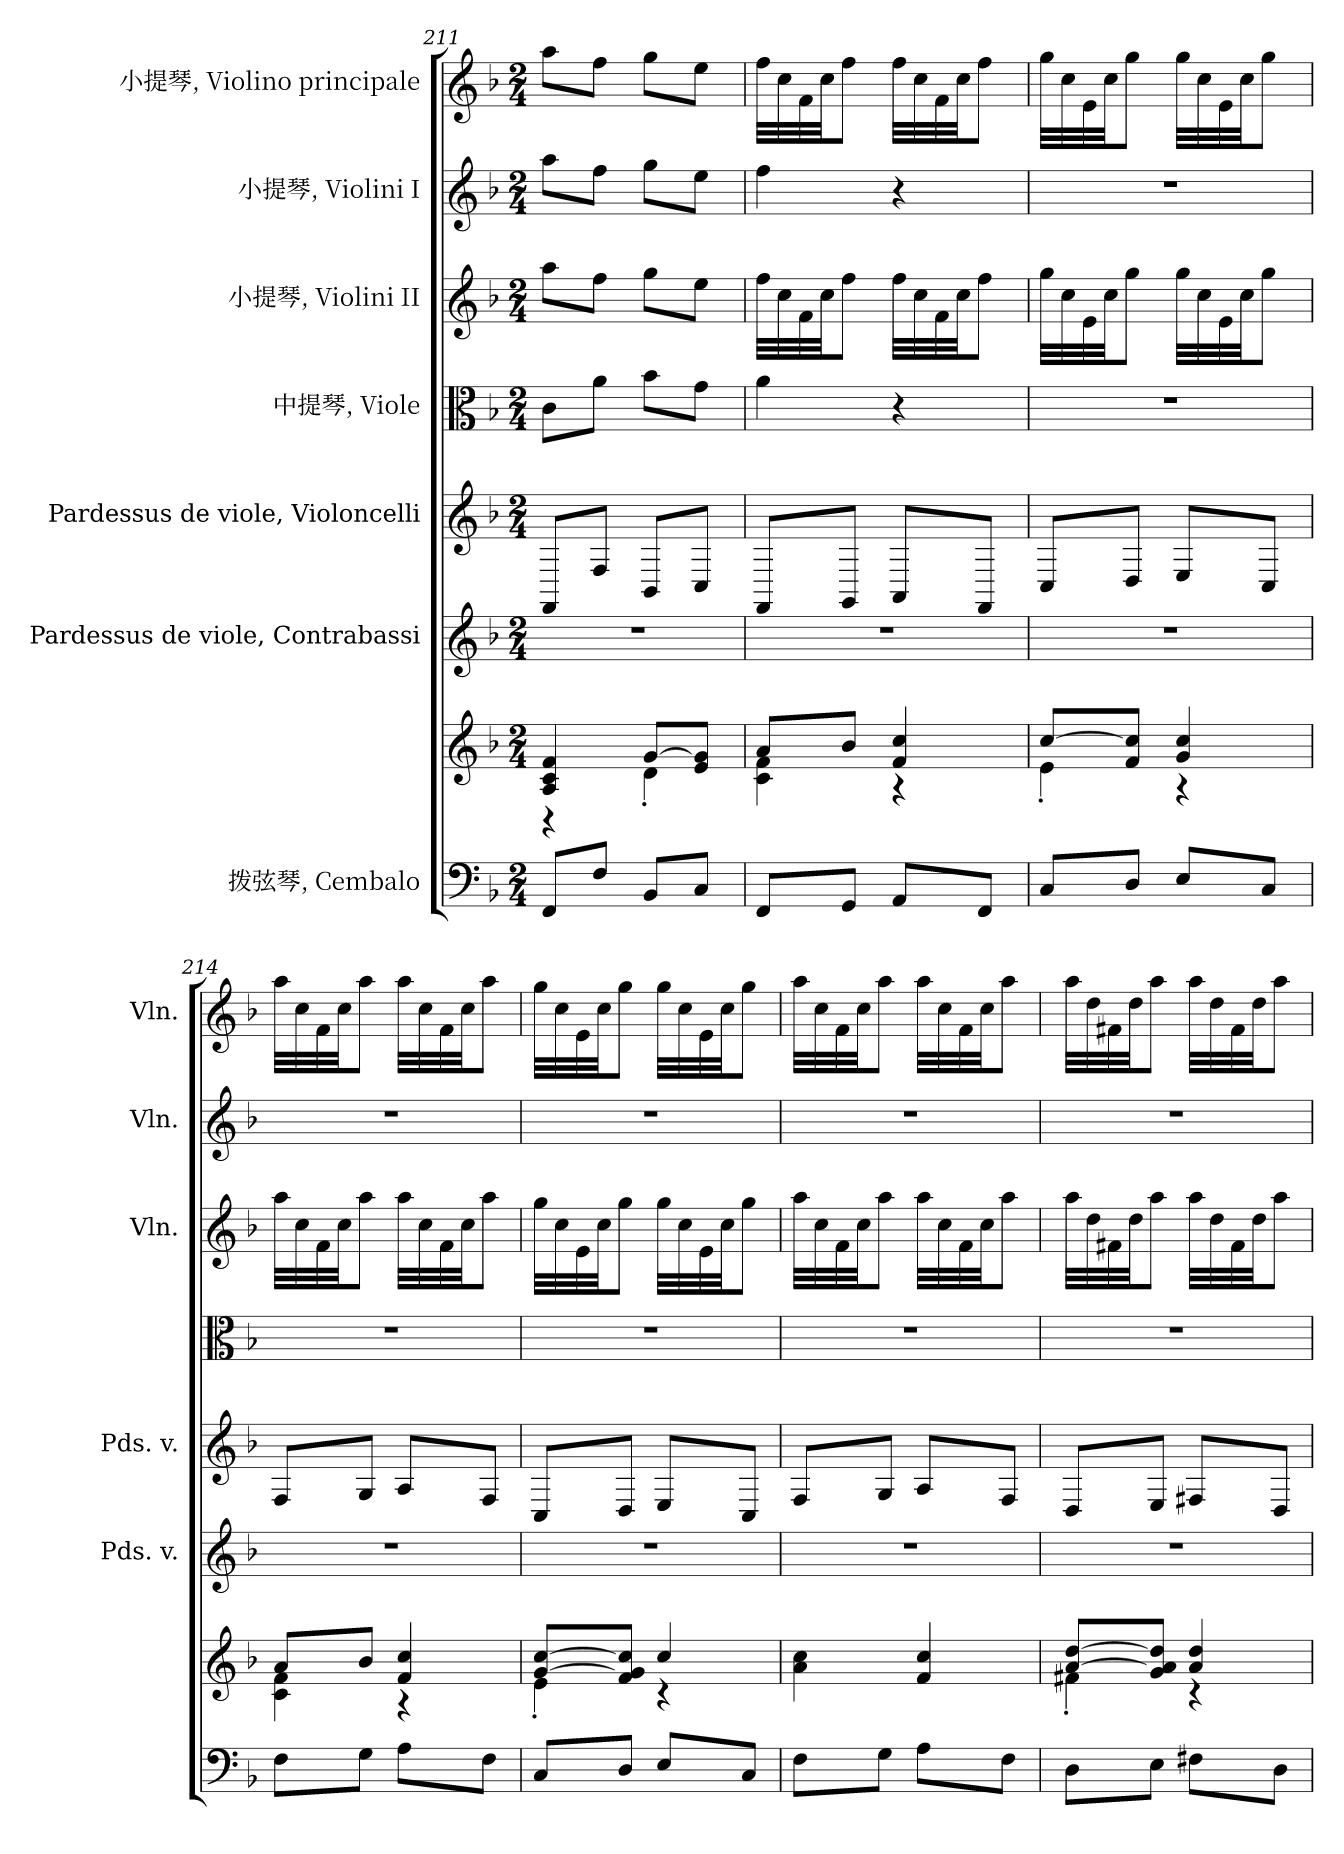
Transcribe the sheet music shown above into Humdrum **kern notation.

**kern	**kern	**kern	**kern	**kern	**kern	**kern	**kern
*part7	*part7	*part6	*part5	*part4	*part3	*part2	*part1
*staff8	*staff7	*staff6	*staff5	*staff4	*staff3	*staff2	*staff1
*I"拨弦琴, Cembalo	*	*I"Pardessus de viole, Contrabassi	*I"Pardessus de viole, Violoncelli	*I"中提琴, Viole	*I"小提琴, Violini II	*I"小提琴, Violini I	*I"小提琴, Violino principale
*	*	*I'Pds. v.	*I'Pds. v.	*	*I'Vln.	*I'Vln.	*I'Vln.
*clefF4	*clefG2	*clefG2	*clefG2	*clefC3	*clefG2	*clefG2	*clefG2
*k[b-]	*k[b-]	*k[b-]	*k[b-]	*k[b-]	*k[b-]	*k[b-]	*k[b-]
*M2/4	*M2/4	*M2/4	*M2/4	*M2/4	*M2/4	*M2/4	*M2/4
=211	=211	=211	=211	=211	=211	=211	=211
*	*^	*	*	*	*	*	*
8FF/L	4A/ 4c/ 4f/	4r	2r	8FF/L	8c\L	8aa\L	8aa\L	8aa\L
8F/J	.	.	.	8F/J	8a\J	8ff\J	8ff\J	8ff\J
8BB-/L	[8g/L	4d'\	.	8BB-/L	8b-\L	8gg\L	8gg\L	8gg\L
8C/J	8e/ 8g/]J	.	.	8C/J	8g\J	8ee\J	8ee\J	8ee\J
=212	=212	=212	=212	=212	=212	=212	=212	=212
8FF/L	8a/L	4c\ 4f\	2r	8FF/L	4a\	32ff\LLL	4ff\	32ff\LLL
.	.	.	.	.	.	32cc\	.	32cc\
.	.	.	.	.	.	32f\	.	32f\
.	.	.	.	.	.	32cc\JJ	.	32cc\JJ
8GG/J	8b-/J	.	.	8GG/J	.	8ff\J	.	8ff\J
8AA/L	4f/ 4cc/	4r	.	8AA/L	4r	32ff\LLL	4r	32ff\LLL
.	.	.	.	.	.	32cc\	.	32cc\
.	.	.	.	.	.	32f\	.	32f\
.	.	.	.	.	.	32cc\JJ	.	32cc\JJ
8FF/J	.	.	.	8FF/J	.	8ff\J	.	8ff\J
!!LO:PB:g=z
=213	=213	=213	=213	=213	=213	=213	=213	=213
8C/L	[8cc/L	4e'\	2r	8C/L	2r	32gg\LLL	2r	32gg\LLL
.	.	.	.	.	.	32cc\	.	32cc\
.	.	.	.	.	.	32e\	.	32e\
.	.	.	.	.	.	32cc\JJ	.	32cc\JJ
8D/J	8f/ 8cc/]J	.	.	8D/J	.	8gg\J	.	8gg\J
8E/L	4g/ 4cc/	4r	.	8E/L	.	32gg\LLL	.	32gg\LLL
.	.	.	.	.	.	32cc\	.	32cc\
.	.	.	.	.	.	32e\	.	32e\
.	.	.	.	.	.	32cc\JJ	.	32cc\JJ
8C/J	.	.	.	8C/J	.	8gg\J	.	8gg\J
=214	=214	=214	=214	=214	=214	=214	=214	=214
8F\L	8a/L	4c\ 4f\	2r	8F/L	2r	32aa\LLL	2r	32aa\LLL
.	.	.	.	.	.	32cc\	.	32cc\
.	.	.	.	.	.	32f\	.	32f\
.	.	.	.	.	.	32cc\JJ	.	32cc\JJ
8G\J	8b-/J	.	.	8G/J	.	8aa\J	.	8aa\J
8A\L	4f/ 4cc/	4r	.	8A/L	.	32aa\LLL	.	32aa\LLL
.	.	.	.	.	.	32cc\	.	32cc\
.	.	.	.	.	.	32f\	.	32f\
.	.	.	.	.	.	32cc\JJ	.	32cc\JJ
8F\J	.	.	.	8F/J	.	8aa\J	.	8aa\J
=215	=215	=215	=215	=215	=215	=215	=215	=215
8C/L	[8g/ [8cc/L	4e'\	2r	8C/L	2r	32gg\LLL	2r	32gg\LLL
.	.	.	.	.	.	32cc\	.	32cc\
.	.	.	.	.	.	32e\	.	32e\
.	.	.	.	.	.	32cc\JJ	.	32cc\JJ
8D/J	8f/ 8g/] 8cc/]J	.	.	8D/J	.	8gg\J	.	8gg\J
8E/L	4cc/	4r	.	8E/L	.	32gg\LLL	.	32gg\LLL
.	.	.	.	.	.	32cc\	.	32cc\
.	.	.	.	.	.	32e\	.	32e\
.	.	.	.	.	.	32cc\JJ	.	32cc\JJ
8C/J	.	.	.	8C/J	.	8gg\J	.	8gg\J
*	*v	*v	*	*	*	*	*	*
!!LO:PB:g=z
=216	=216	=216	=216	=216	=216	=216	=216
8F\L	4a\ 4cc\	2r	8F/L	2r	32aa\LLL	2r	32aa\LLL
.	.	.	.	.	32cc\	.	32cc\
.	.	.	.	.	32f\	.	32f\
.	.	.	.	.	32cc\JJ	.	32cc\JJ
8G\J	.	.	8G/J	.	8aa\J	.	8aa\J
8A\L	4f/ 4cc/	.	8A/L	.	32aa\LLL	.	32aa\LLL
.	.	.	.	.	32cc\	.	32cc\
.	.	.	.	.	32f\	.	32f\
.	.	.	.	.	32cc\JJ	.	32cc\JJ
8F\J	.	.	8F/J	.	8aa\J	.	8aa\J
=217	=217	=217	=217	=217	=217	=217	=217
*	*^	*	*	*	*	*	*
8D\L	[8a/ [8dd/L	4f#X'\	2r	8D/L	2r	32aa\LLL	2r	32aa\LLL
.	.	.	.	.	.	32dd\	.	32dd\
.	.	.	.	.	.	32f#X\	.	32f#X\
.	.	.	.	.	.	32dd\JJ	.	32dd\JJ
8E\J	8g/ 8a/] 8dd/]J	.	.	8E/J	.	8aa\J	.	8aa\J
8F#X\L	4a/ 4dd/	4r	.	8F#X/L	.	32aa\LLL	.	32aa\LLL
.	.	.	.	.	.	32dd\	.	32dd\
.	.	.	.	.	.	32f#\	.	32f#\
.	.	.	.	.	.	32dd\JJ	.	32dd\JJ
8D\J	.	.	.	8D/J	.	8aa\J	.	8aa\J
*	*v	*v	*	*	*	*	*	*
=	=	=	=	=	=	=	=
*-	*-	*-	*-	*-	*-	*-	*-
